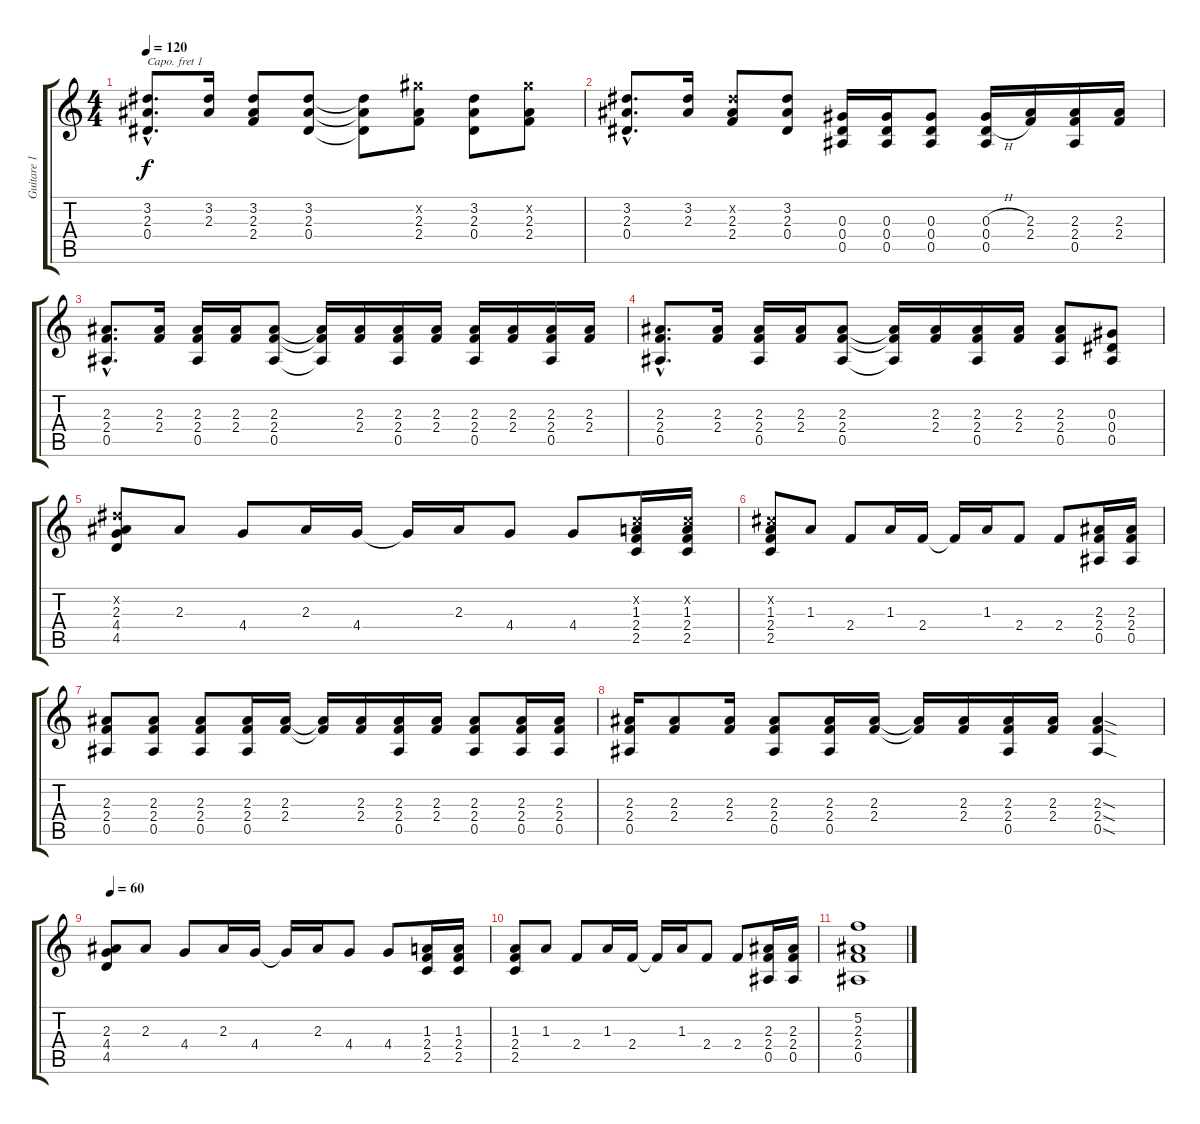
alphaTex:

\track ("Guitare 1" "Guitare 1") {instrument distortionguitar}
\staff {score tabs}
\capo 1
\tuning (E4 B3 G3 D3 A2 E2) {hide}
\ts (4 4)
\tempo 120
\clef g2
\ks c
(3.2{hac} 2.3{hac} 0.4{hac}).8{d dy f} (3.2 2.3).16 (3.2 2.3 2.4).8 (3.2 2.3 0.4).8 (3.2{t} 2.3{t} 0.4{t}).8 (8.2{x} 2.3 2.4).8 (3.2 2.3 0.4).8 (8.2{x} 2.3 2.4).8 |
(3.2{hac} 2.3{hac} 0.4{hac}).8{d} (3.2 2.3).16 (3.2{x} 2.3 2.4).8 (3.2 2.3 0.4).8 (0.3 0.4 0.5).16 (0.3 0.4 0.5).16 (0.3 0.4 0.5).8 (0.3{h} 0.4{h} 0.5).16 (2.3 2.4).16 (2.3 2.4 0.5).16 (2.3 2.4).16 |
(2.3{hac} 2.4{hac} 0.5{hac}).8{d} (2.3 2.4).16 (2.3 2.4 0.5).16 (2.3 2.4).16 (2.3 2.4 0.5).8 (2.3{t} 2.4{t} 0.5{t}).16 (2.3 2.4).16 (2.3 2.4 0.5).16 (2.3 2.4).16 (2.3 2.4 0.5).16 (2.3 2.4).16 (2.3 2.4 0.5).16 (2.3 2.4).16 |
(2.3{hac} 2.4{hac} 0.5{hac}).8{d} (2.3 2.4).16 (2.3 2.4 0.5).16 (2.3 2.4).16 (2.3 2.4 0.5).8 (2.3{t} 2.4{t} 0.5{t}).16 (2.3 2.4).16 (2.3 2.4 0.5).16 (2.3 2.4).16 (2.3 2.4 0.5).8 (0.3 0.4 0.5).8 |
(3.2{x} 2.3 4.4 4.5).8 2.3.8 4.4.8 2.3.16 4.4.16 4.4{t}.16 2.3.16 4.4.8 4.4.8 (0.2{x} 1.3 2.4 2.5).16 (0.2{x} 1.3 2.4 2.5).16 |
(1.2{x} 1.3 2.4 2.5).8 1.3.8 2.4.8 1.3.16 2.4.16 2.4{t}.16 1.3.16 2.4.8 2.4.8 (2.3 2.4 0.5).16 (2.3 2.4 0.5).16 |
(2.3 2.4 0.5).8 (2.3 2.4 0.5).8 (2.3 2.4 0.5).8 (2.3 2.4 0.5).16 (2.3 2.4).16 (2.3{t} 2.4{t}).16 (2.3 2.4).16 (2.3 2.4 0.5).16 (2.3 2.4).16 (2.3 2.4 0.5).8 (2.3 2.4 0.5).16 (2.3 2.4 0.5).16 |
(2.3 2.4 0.5).16 (2.3 2.4).8 (2.3 2.4).16 (2.3 2.4 0.5).8 (2.3 2.4 0.5).16 (2.3 2.4).16 (2.3{t} 2.4{t}).16 (2.3 2.4).16 (2.3 2.4 0.5).16 (2.3 2.4).16 (2.3{sod} 2.4{sod} 0.5{sod}).4 |
\tempo 60
(2.3 4.4 4.5).8 2.3.8 4.4.8 2.3.16 4.4.16 4.4{t}.16 2.3.16 4.4.8 4.4.8 (1.3 2.4 2.5).16 (1.3 2.4 2.5).16 |
(1.3 2.4 2.5).8 1.3.8 2.4.8 1.3.16 2.4.16 2.4{t}.16 1.3.16 2.4.8 2.4.8 (2.3 2.4 0.5).16 (2.3 2.4 0.5).16 |
(5.2 2.3 2.4 0.5).1
